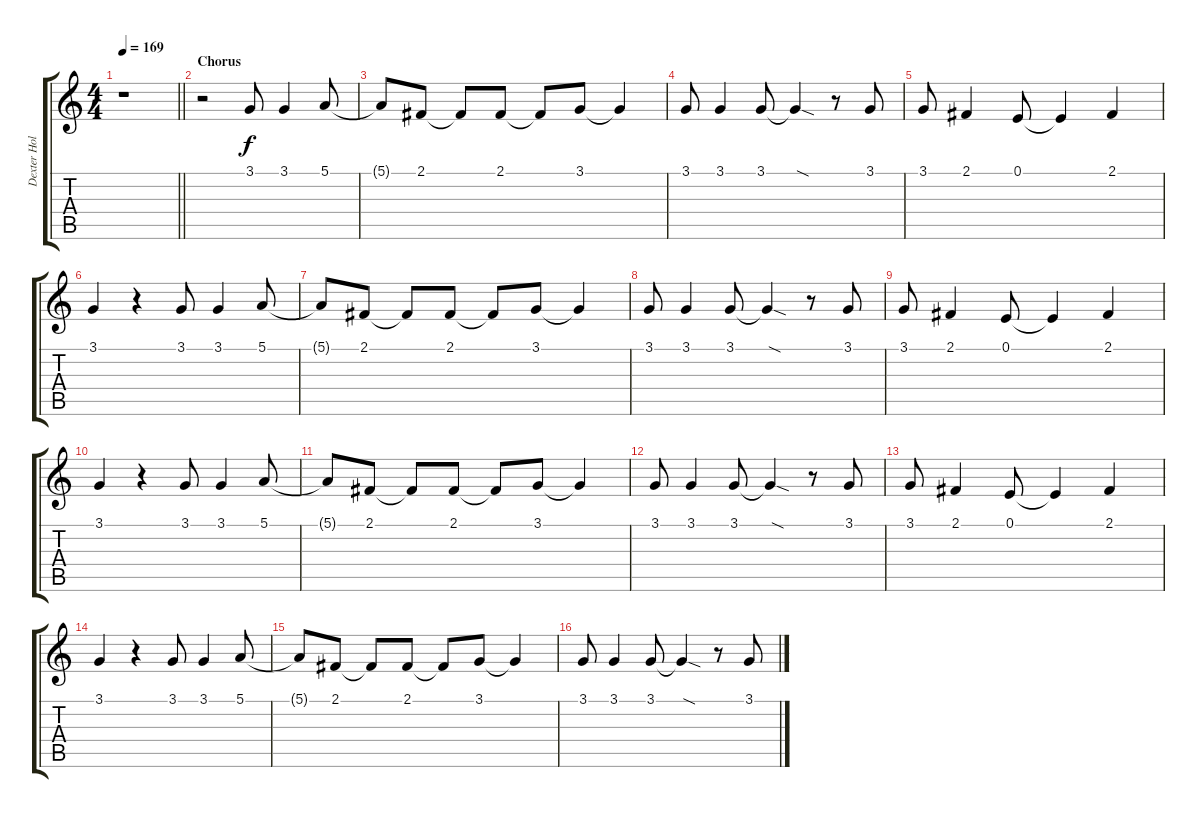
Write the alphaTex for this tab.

\track ("Dexter Holland - Vocals" "Dexter Hol") {instrument harmonica}
\staff {score tabs}
\tuning (E4 B3 G3 D3 A2 E2) {hide}
\ts (4 4)
\tempo 169
\clef g2
\barLineRight lightlight
\ks c
r.1{dy f} |
\section ("" "Chorus")
r.2 3.1.8 3.1.4 5.1.8 |
5.1{t}.8 2.1.8 2.1{t}.8 2.1.8 2.1{t}.8 3.1.8 3.1{t}.4 |
3.1.8 3.1.4 3.1.8 3.1{sod t}.4 r.8 3.1.8 |
3.1.8 2.1.4 0.1.8 0.1{t}.4 2.1.4 |
3.1.4 r.4 3.1.8 3.1.4 5.1.8 |
5.1{t}.8 2.1.8 2.1{t}.8 2.1.8 2.1{t}.8 3.1.8 3.1{t}.4 |
3.1.8 3.1.4 3.1.8 3.1{sod t}.4 r.8 3.1.8 |
3.1.8 2.1.4 0.1.8 0.1{t}.4 2.1.4 |
3.1.4 r.4 3.1.8 3.1.4 5.1.8 |
5.1{t}.8 2.1.8 2.1{t}.8 2.1.8 2.1{t}.8 3.1.8 3.1{t}.4 |
3.1.8 3.1.4 3.1.8 3.1{sod t}.4 r.8 3.1.8 |
3.1.8 2.1.4 0.1.8 0.1{t}.4 2.1.4 |
3.1.4 r.4 3.1.8 3.1.4 5.1.8 |
5.1{t}.8 2.1.8 2.1{t}.8 2.1.8 2.1{t}.8 3.1.8 3.1{t}.4 |
3.1.8 3.1.4 3.1.8 3.1{sod t}.4 r.8 3.1.8
